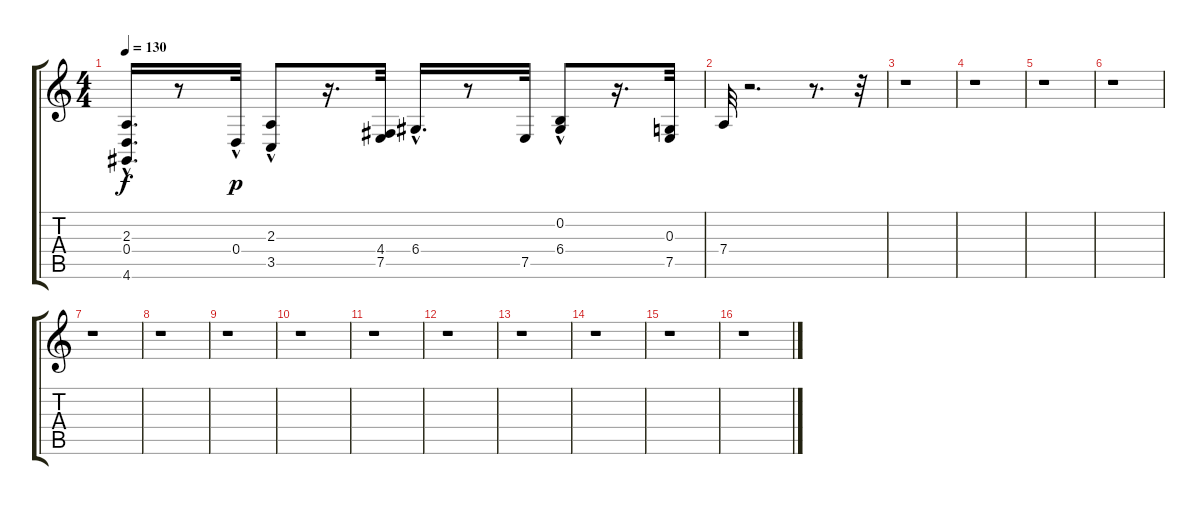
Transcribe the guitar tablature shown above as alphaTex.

\track "" {instrument synthstrings2}
\staff {score tabs}
\tuning (E4 B3 G3 D3 A2 E2) {hide}
\ts (4 4)
\tempo 130
\clef g2
\ks c
(2.3{hac t} 0.4{hac t} 4.6{t}).16{d dy f} r.8 0.4{hac}.32{dy p} (2.3 3.5{hac}).8 r.16{d} (4.4 7.5).32 6.4{hac}.16{d} r.8 7.5.32 (0.2 6.4{hac}).8 r.16{d} (0.3 7.5).32 |
7.4.32 r.2{d} r.8{d} r.32 |
r.1 |
r.1 |
r.1 |
r.1 |
r.1 |
r.1 |
r.1 |
r.1 |
r.1 |
r.1 |
r.1 |
r.1 |
r.1 |
r.1
